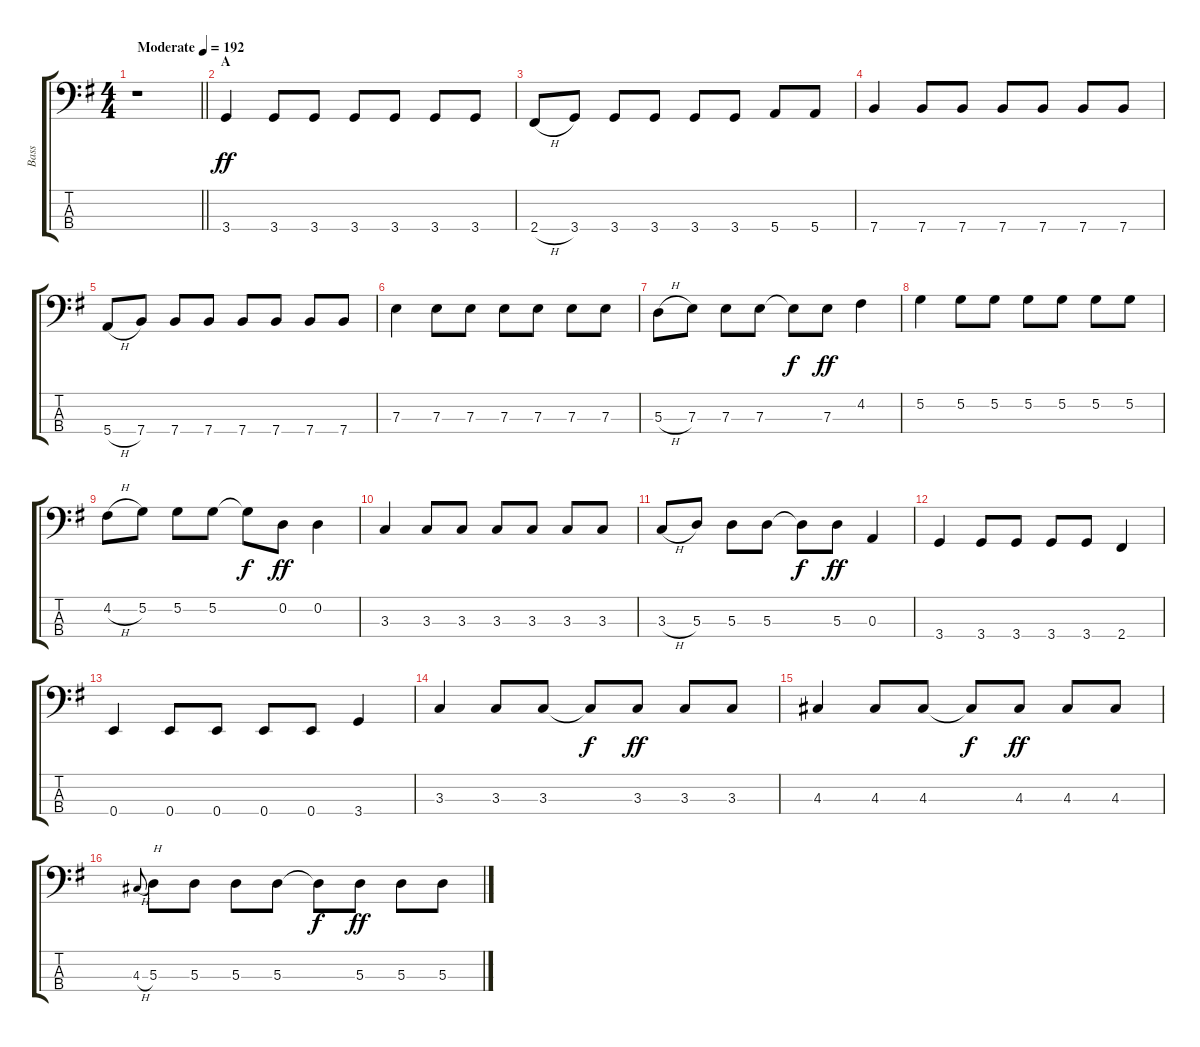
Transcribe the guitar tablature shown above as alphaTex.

\track ("Bass" "Bass") {instrument electricbasspick}
\staff {score tabs}
\tuning (G2 D2 A1 E1) {hide}
\ts (4 4)
\tempo (192 "Moderate")
\clef f4
\barLineRight lightlight
\ks g
r.1{dy ff instrument electricbasspick} |
\section ("" "A")
3.4.4 3.4.8 3.4.8 3.4.8 3.4.8 3.4.8 3.4.8 |
2.4{h}.8 3.4.8 3.4.8 3.4.8 3.4.8 3.4.8 5.4.8 5.4.8 |
7.4.4 7.4.8 7.4.8 7.4.8 7.4.8 7.4.8 7.4.8 |
5.4{h}.8 7.4.8 7.4.8 7.4.8 7.4.8 7.4.8 7.4.8 7.4.8 |
7.3.4 7.3.8 7.3.8 7.3.8 7.3.8 7.3.8 7.3.8 |
5.3{h}.8 7.3.8 7.3.8 7.3.8 7.3{t}.8{dy f} 7.3.8{dy ff} 4.2.4 |
5.2.4 5.2.8 5.2.8 5.2.8 5.2.8 5.2.8 5.2.8 |
4.2{h}.8 5.2.8 5.2.8 5.2.8 5.2{t}.8{dy f} 0.2.8{dy ff} 0.2.4 |
3.3.4 3.3.8 3.3.8 3.3.8 3.3.8 3.3.8 3.3.8 |
3.3{h}.8 5.3.8 5.3.8 5.3.8 5.3{t}.8{dy f} 5.3.8{dy ff} 0.3.4 |
3.4.4 3.4.8 3.4.8 3.4.8 3.4.8 2.4.4 |
0.4.4 0.4.8 0.4.8 0.4.8 0.4.8 3.4.4 |
3.3.4 3.3.8 3.3.8 3.3{t}.8{dy f} 3.3.8{dy ff} 3.3.8 3.3.8 |
4.3.4 4.3.8 4.3.8 4.3{t}.8{dy f} 4.3.8{dy ff} 4.3.8 4.3.8 |
4.3{h}.8{gr onbeat} 5.3.8{txt "H"} 5.3.8 5.3.8 5.3.8 5.3{t}.8{dy f} 5.3.8{dy ff} 5.3.8 5.3.8
